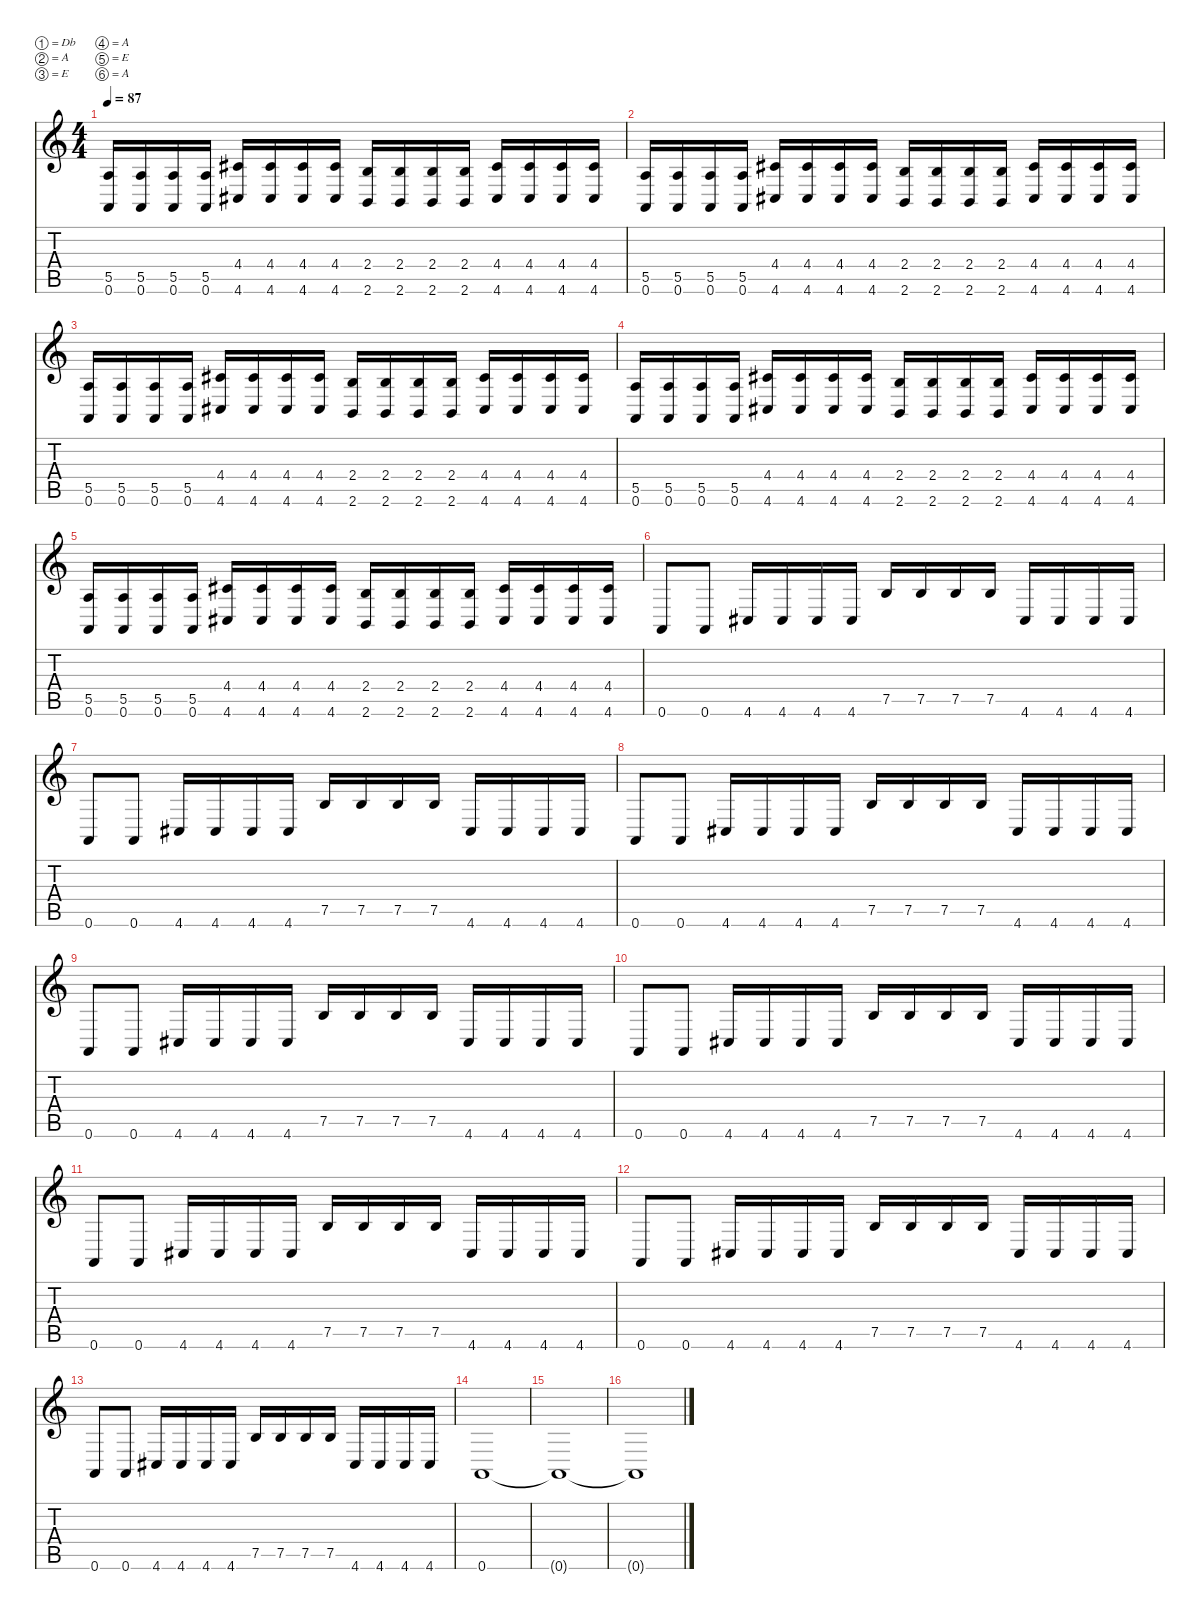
\defaultSystemsLayout 4
\hideDynamics
\bracketExtendMode nobrackets
\singleTrackTrackNamePolicy hidden
\multiTrackTrackNamePolicy hidden
\firstSystemTrackNameMode fullname
\otherSystemsTrackNameOrientation horizontal
\track ("Gtr2" "dist.guit.") {instrument distortionguitar}
\staff {score tabs}
\tuning (Db4 A3 E3 A2 E2 A1)
\ts (4 4)
\tempo 87
\clef g2
\ks c
(5.5 0.6).16{dy f beam Up} (5.5 0.6).16{beam Up} (5.5 0.6).16{beam Up} (5.5 0.6).16{beam Up} (4.4{acc #} 4.6{acc #}).16{beam Up} (4.4{acc #} 4.6{acc #}).16{beam Up} (4.4{acc #} 4.6{acc #}).16{beam Up} (4.4{acc #} 4.6{acc #}).16{beam Up} (2.4 2.6).16{beam Up} (2.4 2.6).16{beam Up} (2.4 2.6).16{beam Up} (2.4 2.6).16{beam Up} (4.4{acc #} 4.6{acc #}).16{beam Up} (4.4{acc #} 4.6{acc #}).16{beam Up} (4.4{acc #} 4.6{acc #}).16{beam Up} (4.4{acc #} 4.6{acc #}).16{beam Up} |
(5.5 0.6).16{beam Up} (5.5 0.6).16{beam Up} (5.5 0.6).16{beam Up} (5.5 0.6).16{beam Up} (4.4{acc #} 4.6{acc #}).16{beam Up} (4.4{acc #} 4.6{acc #}).16{beam Up} (4.4{acc #} 4.6{acc #}).16{beam Up} (4.4{acc #} 4.6{acc #}).16{beam Up} (2.4 2.6).16{beam Up} (2.4 2.6).16{beam Up} (2.4 2.6).16{beam Up} (2.4 2.6).16{beam Up} (4.4{acc #} 4.6{acc #}).16{beam Up} (4.4{acc #} 4.6{acc #}).16{beam Up} (4.4{acc #} 4.6{acc #}).16{beam Up} (4.4{acc #} 4.6{acc #}).16{beam Up} |
(5.5 0.6).16{beam Up} (5.5 0.6).16{beam Up} (5.5 0.6).16{beam Up} (5.5 0.6).16{beam Up} (4.4{acc #} 4.6{acc #}).16{beam Up} (4.4{acc #} 4.6{acc #}).16{beam Up} (4.4{acc #} 4.6{acc #}).16{beam Up} (4.4{acc #} 4.6{acc #}).16{beam Up} (2.4 2.6).16{beam Up} (2.4 2.6).16{beam Up} (2.4 2.6).16{beam Up} (2.4 2.6).16{beam Up} (4.4{acc #} 4.6{acc #}).16{beam Up} (4.4{acc #} 4.6{acc #}).16{beam Up} (4.4{acc #} 4.6{acc #}).16{beam Up} (4.4{acc #} 4.6{acc #}).16{beam Up} |
(5.5 0.6).16{beam Up} (5.5 0.6).16{beam Up} (5.5 0.6).16{beam Up} (5.5 0.6).16{beam Up} (4.4{acc #} 4.6{acc #}).16{beam Up} (4.4{acc #} 4.6{acc #}).16{beam Up} (4.4{acc #} 4.6{acc #}).16{beam Up} (4.4{acc #} 4.6{acc #}).16{beam Up} (2.4 2.6).16{beam Up} (2.4 2.6).16{beam Up} (2.4 2.6).16{beam Up} (2.4 2.6).16{beam Up} (4.4{acc #} 4.6{acc #}).16{beam Up} (4.4{acc #} 4.6{acc #}).16{beam Up} (4.4{acc #} 4.6{acc #}).16{beam Up} (4.4{acc #} 4.6{acc #}).16{beam Up} |
(5.5 0.6).16{beam Up} (5.5 0.6).16{beam Up} (5.5 0.6).16{beam Up} (5.5 0.6).16{beam Up} (4.4{acc #} 4.6{acc #}).16{beam Up} (4.4{acc #} 4.6{acc #}).16{beam Up} (4.4{acc #} 4.6{acc #}).16{beam Up} (4.4{acc #} 4.6{acc #}).16{beam Up} (2.4 2.6).16{beam Up} (2.4 2.6).16{beam Up} (2.4 2.6).16{beam Up} (2.4 2.6).16{beam Up} (4.4{acc #} 4.6{acc #}).16{beam Up} (4.4{acc #} 4.6{acc #}).16{beam Up} (4.4{acc #} 4.6{acc #}).16{beam Up} (4.4{acc #} 4.6{acc #}).16{beam Up} |
0.6.8{beam Up} 0.6.8{beam Up} 4.6{acc #}.16{beam Up} 4.6{acc #}.16{beam Up} 4.6{acc #}.16{beam Up} 4.6{acc #}.16{beam Up} 7.5.16{beam Up} 7.5.16{beam Up} 7.5.16{beam Up} 7.5.16{beam Up} 4.6{acc #}.16{beam Up} 4.6{acc #}.16{beam Up} 4.6{acc #}.16{beam Up} 4.6{acc #}.16{beam Up} |
0.6.8{beam Up} 0.6.8{beam Up} 4.6{acc #}.16{beam Up} 4.6{acc #}.16{beam Up} 4.6{acc #}.16{beam Up} 4.6{acc #}.16{beam Up} 7.5.16{beam Up} 7.5.16{beam Up} 7.5.16{beam Up} 7.5.16{beam Up} 4.6{acc #}.16{beam Up} 4.6{acc #}.16{beam Up} 4.6{acc #}.16{beam Up} 4.6{acc #}.16{beam Up} |
0.6.8{beam Up} 0.6.8{beam Up} 4.6{acc #}.16{beam Up} 4.6{acc #}.16{beam Up} 4.6{acc #}.16{beam Up} 4.6{acc #}.16{beam Up} 7.5.16{beam Up} 7.5.16{beam Up} 7.5.16{beam Up} 7.5.16{beam Up} 4.6{acc #}.16{beam Up} 4.6{acc #}.16{beam Up} 4.6{acc #}.16{beam Up} 4.6{acc #}.16{beam Up} |
0.6.8{beam Up} 0.6.8{beam Up} 4.6{acc #}.16{beam Up} 4.6{acc #}.16{beam Up} 4.6{acc #}.16{beam Up} 4.6{acc #}.16{beam Up} 7.5.16{beam Up} 7.5.16{beam Up} 7.5.16{beam Up} 7.5.16{beam Up} 4.6{acc #}.16{beam Up} 4.6{acc #}.16{beam Up} 4.6{acc #}.16{beam Up} 4.6{acc #}.16{beam Up} |
0.6.8{beam Up} 0.6.8{beam Up} 4.6{acc #}.16{beam Up} 4.6{acc #}.16{beam Up} 4.6{acc #}.16{beam Up} 4.6{acc #}.16{beam Up} 7.5.16{beam Up} 7.5.16{beam Up} 7.5.16{beam Up} 7.5.16{beam Up} 4.6{acc #}.16{beam Up} 4.6{acc #}.16{beam Up} 4.6{acc #}.16{beam Up} 4.6{acc #}.16{beam Up} |
0.6.8{beam Up} 0.6.8{beam Up} 4.6{acc #}.16{beam Up} 4.6{acc #}.16{beam Up} 4.6{acc #}.16{beam Up} 4.6{acc #}.16{beam Up} 7.5.16{beam Up} 7.5.16{beam Up} 7.5.16{beam Up} 7.5.16{beam Up} 4.6{acc #}.16{beam Up} 4.6{acc #}.16{beam Up} 4.6{acc #}.16{beam Up} 4.6{acc #}.16{beam Up} |
0.6.8{beam Up} 0.6.8{beam Up} 4.6{acc #}.16{beam Up} 4.6{acc #}.16{beam Up} 4.6{acc #}.16{beam Up} 4.6{acc #}.16{beam Up} 7.5.16{beam Up} 7.5.16{beam Up} 7.5.16{beam Up} 7.5.16{beam Up} 4.6{acc #}.16{beam Up} 4.6{acc #}.16{beam Up} 4.6{acc #}.16{beam Up} 4.6{acc #}.16{beam Up} |
0.6.8{beam Up} 0.6.8{beam Up} 4.6{acc #}.16{beam Up} 4.6{acc #}.16{beam Up} 4.6{acc #}.16{beam Up} 4.6{acc #}.16{beam Up} 7.5.16{beam Up} 7.5.16{beam Up} 7.5.16{beam Up} 7.5.16{beam Up} 4.6{acc #}.16{beam Up} 4.6{acc #}.16{beam Up} 4.6{acc #}.16{beam Up} 4.6{acc #}.16{beam Up} |
0.6.1{beam Up} |
0.6{t}.1{beam Up} |
0.6{t}.1{beam Up}
